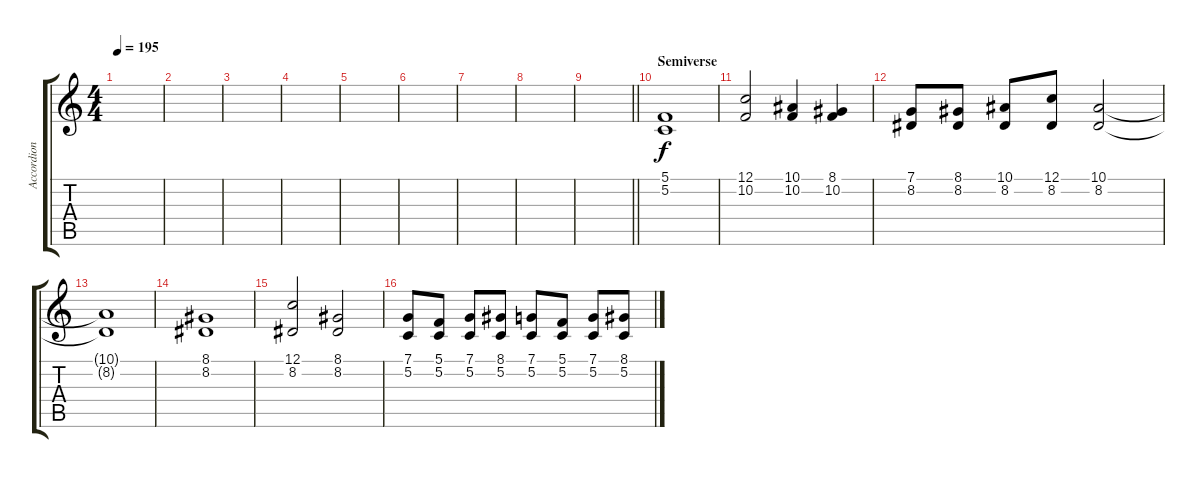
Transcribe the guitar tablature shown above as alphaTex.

\track ("Accordion" "Accordion") {instrument accordion}
\staff {score tabs}
\tuning (C4 G3 Eb3 Bb2 F2 C2) {hide}
\ts (4 4)
\tempo 195
\clef g2
\ks c
|
|
|
|
|
|
|
|
\barLineRight lightlight
|
\section ("" "Semiverse")
(5.1 5.2).1 |
(12.1 10.2).2 (10.1 10.2).4 (8.1 10.2).4 |
(7.1 8.2).8 (8.1 8.2).8 (10.1 8.2).8 (12.1 8.2).8 (10.1 8.2).2 |
(10.1{t} 8.2{t}).1 |
(8.1 8.2).1 |
(12.1 8.2).2 (8.1 8.2).2 |
(7.1 5.2).8 (5.1 5.2).8 (7.1 5.2).8 (8.1 5.2).8 (7.1 5.2).8 (5.1 5.2).8 (7.1 5.2).8 (8.1 5.2).8
